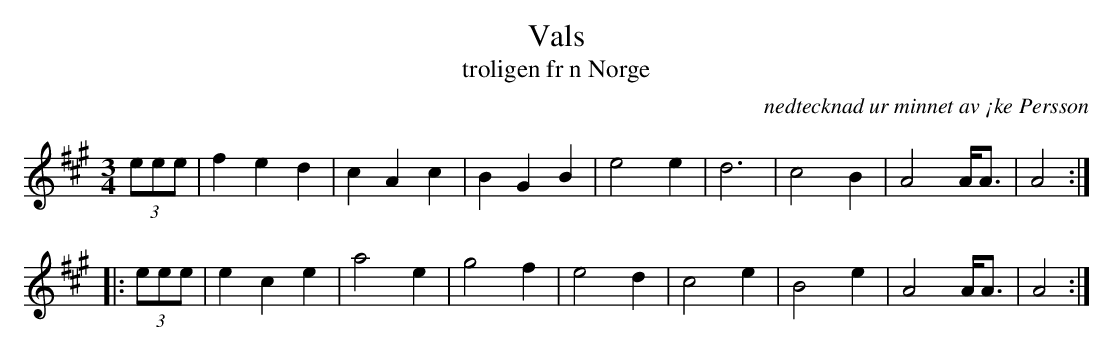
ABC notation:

X:1
T:Vals
T:troligen fr n Norge
C:nedtecknad ur minnet av ¡ke Persson
M:3/4
L:1/8
K:A
(3eee | f2 e2 d2 | c2 A2 c2 | B2 G2 B2 | e4 e2 | d6 | c4 B2 | A4 A<A | A4 :|
|: (3eee | e2 c2 e2 | a4 e2 | g4 f2 | e4 d2 | c4 e2 | B4 e2 | A4 A<A | A4 :|
